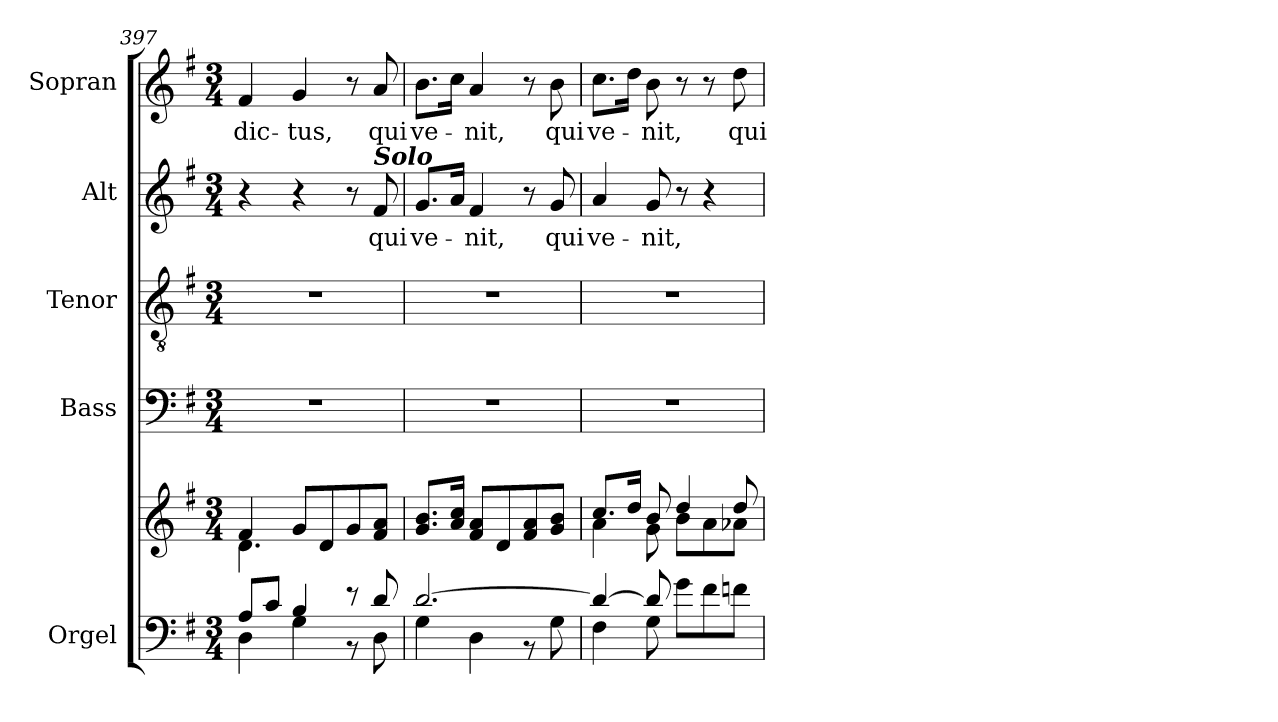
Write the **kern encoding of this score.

**kern	**kern	**kern	**kern	**kern	**text	**kern	**text
*part5	*part5	*part4	*part3	*part2	*part2	*part1	*part1
*staff6	*staff5	*staff4	*staff3	*staff2	*staff2	*staff1	*staff1
*I"Orgel	*	*I"Bass	*I"Tenor	*I"Alt	*	*I"Sopran	*
*I'Org.	*	*I'B.	*I'T.	*I'A.	*	*I'S.	*
*clefF4	*clefG2	*clefF4	*clefGv2	*clefG2	*	*clefG2	*
*k[f#]	*k[f#]	*k[f#]	*k[f#]	*k[f#]	*	*k[f#]	*
*G:	*G:	*G:	*G:	*G:	*	*G:	*
*M3/4	*M3/4	*M3/4	*M3/4	*M3/4	*	*M3/4	*
=397	=397	=397	=397	=397	=397	=397	=397
*^	*^	*	*	*	*	*	*
!	!	!	!	!	!	!	!	!	!LO:LY:b
8A/L	4D\	4f#/	4.d\	2.r	2.r	4r	.	4f#/	-dic-
8c/J	.	.	.	.	.	.	.	.	.
!	!	!	!	!	!	!	!	!	!LO:LY:b
4B/	4G\	8g/L	.	.	.	4r	.	4g/	-tus,
.	.	8d/	8ryy	.	.	.	.	.	.
8r	8r	8g/	4ryy	.	.	8r	.	8r	.
!	!	!	!	!	!	!LO:TX:a:Bi:t=Solo	!	!	!
!	!	!	!	!	!	!	!LO:LY:b	!	!LO:LY:b
8d/	8D\	8f#/ 8a/J	.	.	.	8f#/	qui	8a/	qui
*	*	*v	*v	*	*	*	*	*	*
=398	=398	=398	=398	=398	=398	=398	=398	=398
!	!	!	!	!	!	!LO:LY:b	!	!LO:LY:b
[>2.d/	4G\	8.g/ 8.b/L	2.r	2.r	8.g/L	ve-	8.b\L	ve-
.	.	16a/ 16cc/Jk	.	.	16a/Jk	.	16cc\Jk	.
!	!	!	!	!	!	!LO:LY:b	!	!LO:LY:b
.	4D\	8f#/ 8a/L	.	.	4f#/	-nit,	4a/	-nit,
.	.	8d/	.	.	.	.	.	.
.	8r	8f#/ 8a/	.	.	8r	.	8r	.
!	!	!	!	!	!	!LO:LY:b	!	!LO:LY:b
.	8G\	8g/ 8b/J	.	.	8g/	qui	8b\	qui
=399	=399	=399	=399	=399	=399	=399	=399	=399
*	*	*^	*	*	*	*	*	*
!	!	!	!	!	!	!	!LO:LY:b	!	!LO:LY:b
4d/_	4F#\	8.cc/L	4a\	2.r	2.r	4a/	ve-	8.cc\L	ve-
.	.	16dd/Jk	.	.	.	.	.	16dd\Jk	.
!	!	!	!	!	!	!	!LO:LY:b	!	!LO:LY:b
8d/]	8G\	8b/	8g\	.	.	8g/	-nit,	8b\	-nit,
8ryy	8g\L	4dd/	8b\L	.	.	8r	.	8r	.
4ryy	8f#\	.	8a\	.	.	4r	.	8r	.
!	!	!	!	!	!	!	!	!	!LO:LY:b
.	8fn\J	8dd/	8a-X\J	.	.	.	.	8dd\	qui
*v	*v	*	*	*	*	*	*	*	*
*	*v	*v	*	*	*	*	*	*
=	=	=	=	=	=	=	=
*-	*-	*-	*-	*-	*-	*-	*-
